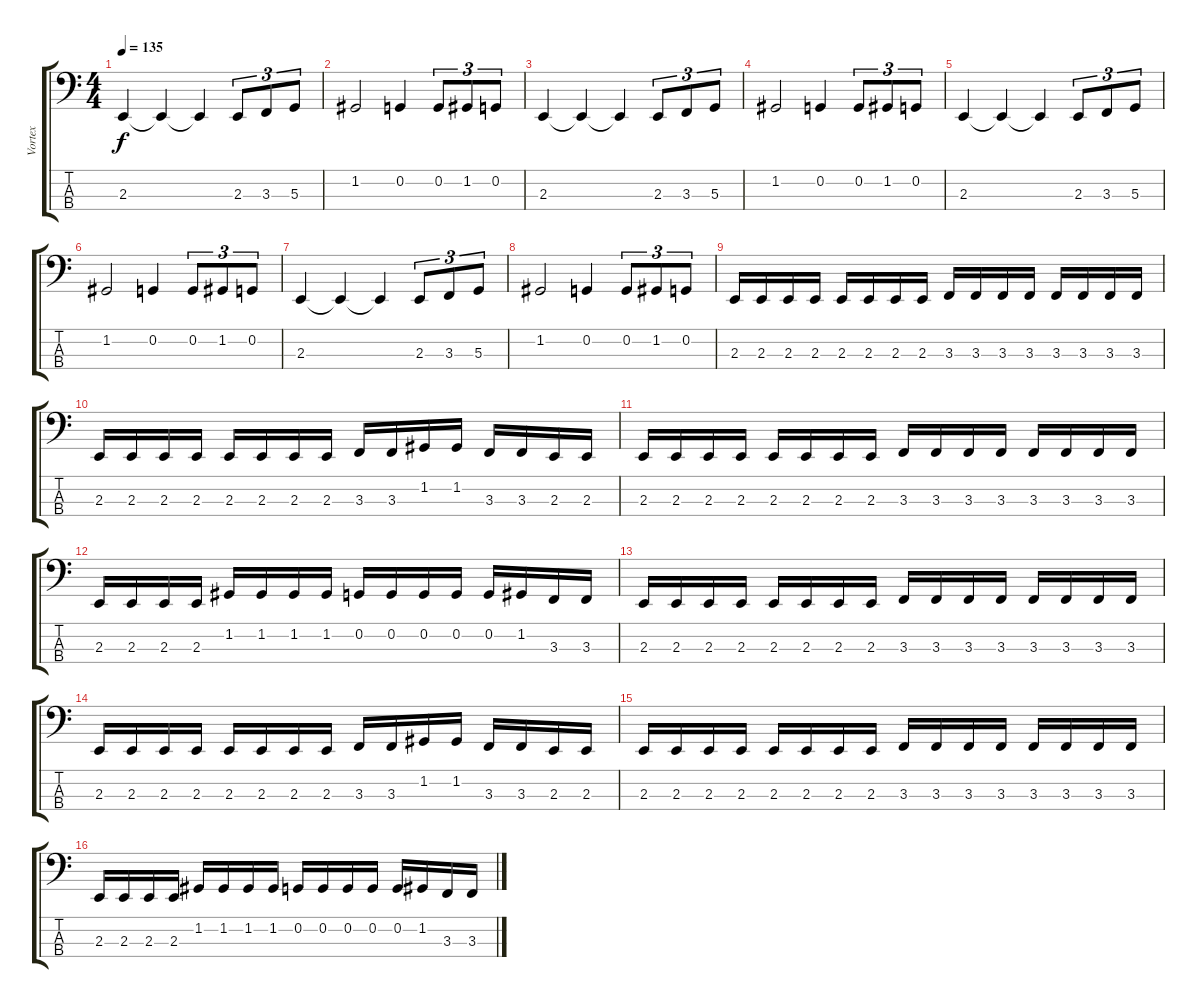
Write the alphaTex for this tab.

\track ("Vortex" "Vortex") {instrument electricbassfinger}
\staff {score tabs}
\tuning (C2 G1 D1 A0) {hide}
\ts (4 4)
\section ("" "")
\tempo 135
\clef f4
\ks c
2.3.4{dy f} 2.3{t}.4 2.3{t}.4 2.3.8{tu (3 2)} 3.3.8{tu (3 2)} 5.3.8{tu (3 2)} |
1.2.2 0.2.4 0.2.8{tu (3 2)} 1.2.8{tu (3 2)} 0.2.8{tu (3 2)} |
2.3.4 2.3{t}.4 2.3{t}.4 2.3.8{tu (3 2)} 3.3.8{tu (3 2)} 5.3.8{tu (3 2)} |
1.2.2 0.2.4 0.2.8{tu (3 2)} 1.2.8{tu (3 2)} 0.2.8{tu (3 2)} |
2.3.4 2.3{t}.4 2.3{t}.4 2.3.8{tu (3 2)} 3.3.8{tu (3 2)} 5.3.8{tu (3 2)} |
1.2.2 0.2.4 0.2.8{tu (3 2)} 1.2.8{tu (3 2)} 0.2.8{tu (3 2)} |
2.3.4 2.3{t}.4 2.3{t}.4 2.3.8{tu (3 2)} 3.3.8{tu (3 2)} 5.3.8{tu (3 2)} |
1.2.2 0.2.4 0.2.8{tu (3 2)} 1.2.8{tu (3 2)} 0.2.8{tu (3 2)} |
\section ("" "")
2.3.16 2.3.16 2.3.16 2.3.16 2.3.16 2.3.16 2.3.16 2.3.16 3.3.16 3.3.16 3.3.16 3.3.16 3.3.16 3.3.16 3.3.16 3.3.16 |
2.3.16 2.3.16 2.3.16 2.3.16 2.3.16 2.3.16 2.3.16 2.3.16 3.3.16 3.3.16 1.2.16 1.2.16 3.3.16 3.3.16 2.3.16 2.3.16 |
2.3.16 2.3.16 2.3.16 2.3.16 2.3.16 2.3.16 2.3.16 2.3.16 3.3.16 3.3.16 3.3.16 3.3.16 3.3.16 3.3.16 3.3.16 3.3.16 |
2.3.16 2.3.16 2.3.16 2.3.16 1.2.16 1.2.16 1.2.16 1.2.16 0.2.16 0.2.16 0.2.16 0.2.16 0.2.16 1.2.16 3.3.16 3.3.16 |
2.3.16 2.3.16 2.3.16 2.3.16 2.3.16 2.3.16 2.3.16 2.3.16 3.3.16 3.3.16 3.3.16 3.3.16 3.3.16 3.3.16 3.3.16 3.3.16 |
2.3.16 2.3.16 2.3.16 2.3.16 2.3.16 2.3.16 2.3.16 2.3.16 3.3.16 3.3.16 1.2.16 1.2.16 3.3.16 3.3.16 2.3.16 2.3.16 |
2.3.16 2.3.16 2.3.16 2.3.16 2.3.16 2.3.16 2.3.16 2.3.16 3.3.16 3.3.16 3.3.16 3.3.16 3.3.16 3.3.16 3.3.16 3.3.16 |
2.3.16 2.3.16 2.3.16 2.3.16 1.2.16 1.2.16 1.2.16 1.2.16 0.2.16 0.2.16 0.2.16 0.2.16 0.2.16 1.2.16 3.3.16 3.3.16
